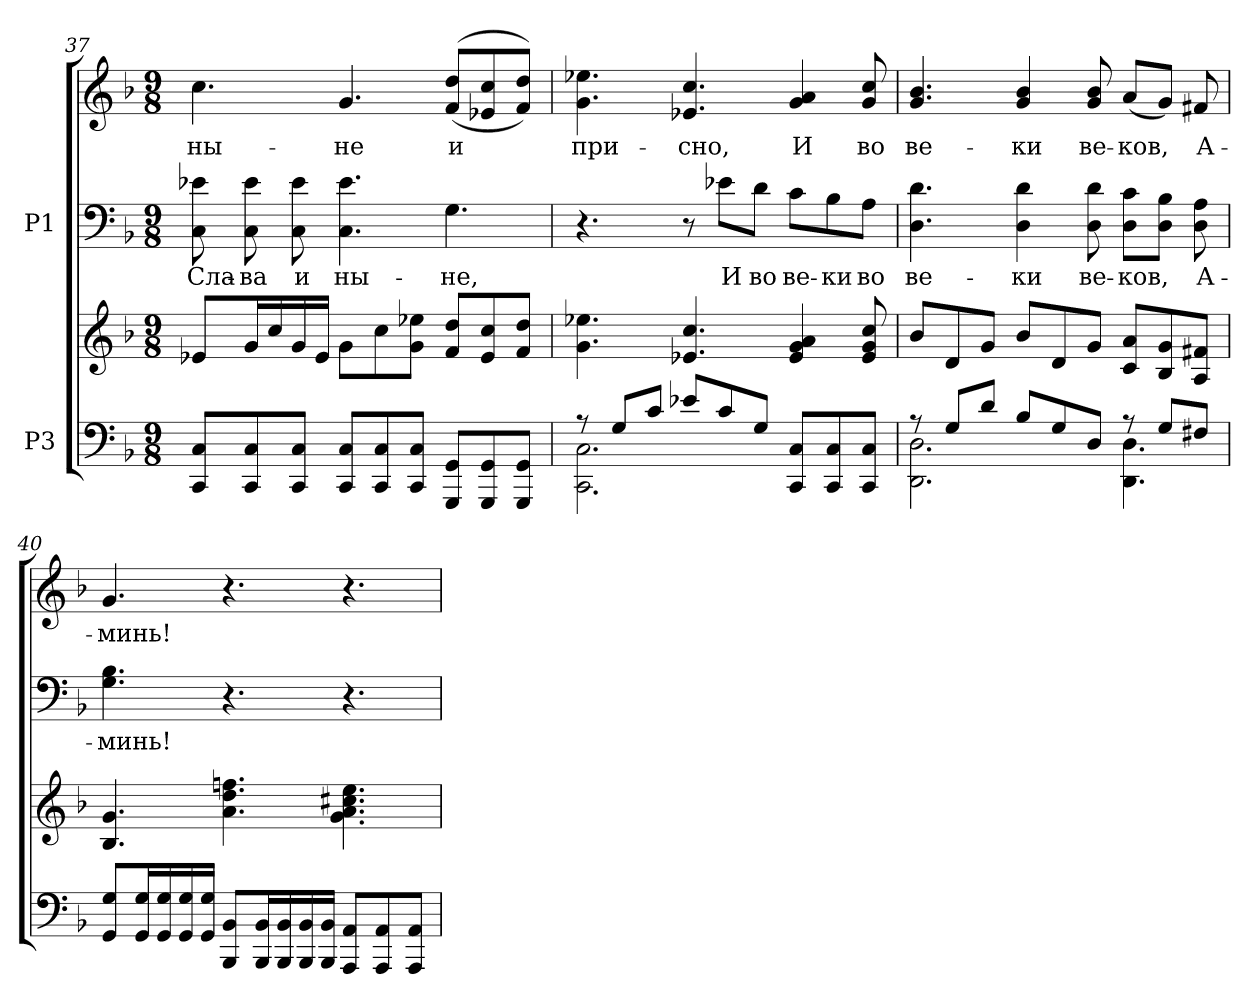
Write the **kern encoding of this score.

**kern	**kern	**kern	**text	**kern	**text
*part2	*part2	*part1	*part1	*part1	*part1
*staff4	*staff3	*staff2	*staff2	*staff1	*staff1
*I"P3	*	*I"P1	*	*	*
*clefF4	*clefG2	*clefF4	*	*clefG2	*
*k[b-]	*k[b-]	*k[b-]	*	*k[b-]	*
*d:	*d:	*d:	*	*d:	*
*M9/8	*M9/8	*M9/8	*	*M9/8	*
=37	=37	=37	=37	=37	=37
!	!	!	!LO:LY:a:color=#000000	!	!
!	!	!	!	!	!LO:LY:b:color=#000000
8CCi/ 8CiL	8e-Xi/L	8Ci\ 8e-Xi	Сла-	4.cci\	ны-
!	!	!	!LO:LY:a:color=#000000	!	!
8CCi/ 8Ci	16gi/L	8Ci\ 8e-i	-ва	.	.
.	16cci/	.	.	.	.
!	!	!	!LO:LY:a:color=#000000	!	!
8CCi/ 8CiJ	16gi/	8Ci\ 8e-i	и	.	.
.	16e-i/JJ	.	.	.	.
!	!	!	!LO:LY:a:color=#000000	!	!
!	!	!	!	!	!LO:LY:b:color=#000000
8CCi/ 8CiL	8gi\L	4.Ci\ 4.e-i	ны-	4.gi/	-не
8CCi/ 8Ci	8cci\	.	.	.	.
8CCi/ 8CiJ	8gi\ 8ee-XiJ	.	.	.	.
!	!	!	!LO:LY:a:color=#000000	!	!
!	!	!	!	!	!LO:LY:b:color=#000000
8GGGi/ 8GGiL	8fi/ 8ddiL	4.Gi\	-не,	((8fi/ 8ddiL	и
8GGGi/ 8GGi	8e-i/ 8cci	.	.	8e-Xi/ 8cci	.
8GGGi/ 8GGiJ	8fi/ 8ddiJ	.	.	8fi/ 8ddiJ))	.
=38	=38	=38	=38	=38	=38
*^	*	*	*	*	*
!	!	!	!	!	!	!LO:LY:b:color=#000000
8r	2.CCi\ 2.Ci	4.gi\ 4.ee-Xi	4.r	.	4.gi\ 4.ee-Xi	при-
8Gi/L	.	.	.	.	.	.
8ci/J	.	.	.	.	.	.
!	!	!	!	!	!	!LO:LY:b:color=#000000
8e-Xi/L	.	4.e-Xi/ 4.cci	8r	.	4.e-Xi/ 4.cci	-сно,
!	!	!	!	!LO:LY:a:color=#000000	!	!
8ci/	.	.	8e-Xi\L	И	.	.
!	!	!	!	!LO:LY:a:color=#000000	!	!
8Gi/J	.	.	8di\J	во	.	.
!	!	!	!	!LO:LY:a:color=#000000	!	!
!	!	!	!	!	!	!LO:LY:b:color=#000000
4.ryy	8CCi/ 8CiL	4e-i/ 4gi 4ai	8ci\L	ве-	4gi/ 4ai	И
!	!	!	!	!LO:LY:a:color=#000000	!	!
.	8CCi/ 8Ci	.	8B-i\	-ки	.	.
!	!	!	!	!LO:LY:a:color=#000000	!	!
!	!	!	!	!	!	!LO:LY:b:color=#000000
.	8CCi/ 8CiJ	8e-i/ 8gi 8cci	8Ai\J	во	8gi/ 8cci	во
!!LO:LB:g=z
=39	=39	=39	=39	=39	=39	=39
!	!	!	!	!LO:LY:a:color=#000000	!	!
!	!	!	!	!	!	!LO:LY:b:color=#000000
8r	2.DDi\ 2.Di	8b-i/L	4.Di\ 4.di	ве-	4.gi/ 4.b-i	ве-
8Gi/L	.	8di/	.	.	.	.
8di/J	.	8gi/J	.	.	.	.
!	!	!	!	!LO:LY:a:color=#000000	!	!
!	!	!	!	!	!	!LO:LY:b:color=#000000
8B-i/L	.	8b-i/L	4Di\ 4di	-ки	4gi/ 4b-i	-ки
8Gi/	.	8di/	.	.	.	.
!	!	!	!	!LO:LY:a:color=#000000	!	!
!	!	!	!	!	!	!LO:LY:b:color=#000000
8Di/J	.	8gi/J	8Di\ 8di	ве-	8gi/ 8b-i	ве-
!	!	!	!	!LO:LY:a:color=#000000	!	!
!	!	!	!	!	!	!LO:LY:b:color=#000000
8r	4.DDi\ 4.Di	8ci/ 8aiL	8Di\ 8ciL	-ков,	(8ai/L	-ков,
8Gi/L	.	8B-i/ 8gi	8Di\ 8B-iJ	.	8gi/J)	.
!	!	!	!	!LO:LY:a:color=#000000	!	!
!	!	!	!	!	!	!LO:LY:b:color=#000000
8F#Xi/J	.	8Ai/ 8f#XiJ	8Di\ 8Ai	А-	8f#Xi/	А-
*v	*v	*	*	*	*	*
=40	=40	=40	=40	=40	=40
!	!	!	!LO:LY:a:color=#000000	!	!
!	!	!	!	!	!LO:LY:b:color=#000000
8GGi/ 8GiL	4.B-i/ 4.gi	4.Gi\ 4.B-i	-минь!	4.gi/	-минь!
16GGi/ 16GiL	.	.	.	.	.
16GGi/ 16Gi	.	.	.	.	.
16GGi/ 16Gi	.	.	.	.	.
16GGi/ 16GiJJ	.	.	.	.	.
8BBB-i/ 8BB-iL	4.ai\ 4.ddi 4.ffni	4.r	.	4.r	.
16BBB-i/ 16BB-iL	.	.	.	.	.
16BBB-i/ 16BB-i	.	.	.	.	.
16BBB-i/ 16BB-i	.	.	.	.	.
16BBB-i/ 16BB-iJJ	.	.	.	.	.
8AAAi/ 8AAiL	4.gi\ 4.ai 4.cc#Xi 4.eei	4.r	.	4.r	.
8AAAi/ 8AAi	.	.	.	.	.
8AAAi/ 8AAiJ	.	.	.	.	.
=	=	=	=	=	=
*-	*-	*-	*-	*-	*-
